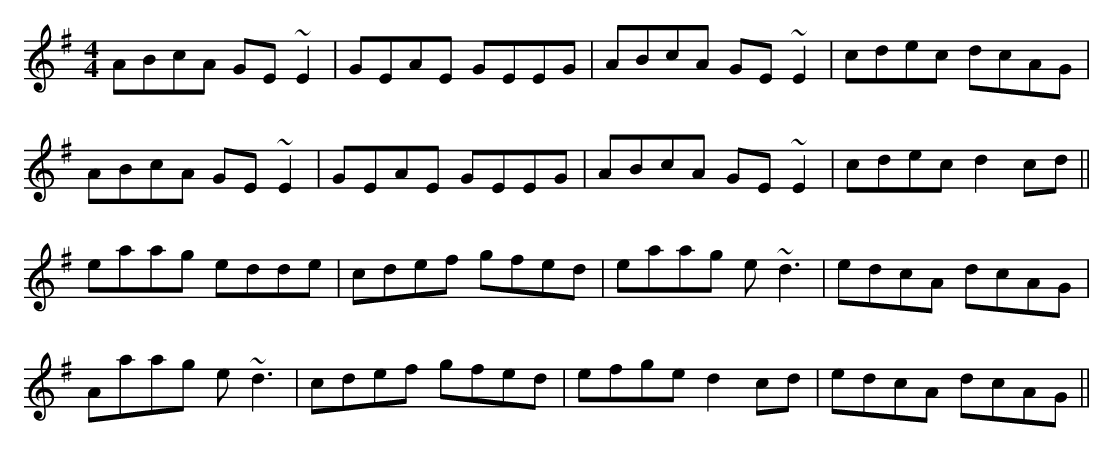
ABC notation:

X:1
M:4/4
K:G
ABcA GE~E2|GEAE GEEG|ABcA GE~E2|cdec dcAG|
ABcA GE~E2|GEAE GEEG|ABcA GE~E2|cdec d2 cd||
eaag edde|cdef gfed|eaag e~d3|edcA dcAG|
Aaag e~d3|cdef gfed|efge d2 cd|edcA dcAG||
